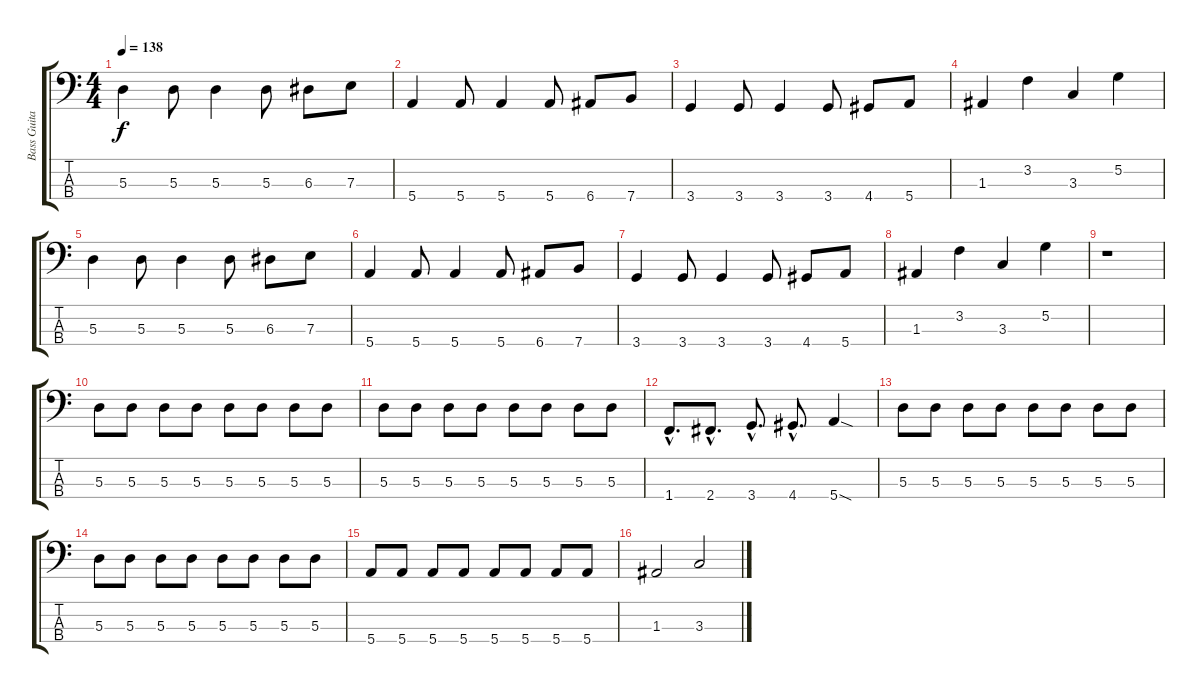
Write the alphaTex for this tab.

\track ("Bass Guitar" "Bass Guita") {instrument electricbasspick}
\staff {score tabs}
\tuning (G2 D2 A1 E1) {hide}
\ts (4 4)
\section ("" "")
\tempo 138
\clef f4
\ks c
5.3.4{dy f instrument electricbasspick} 5.3.8 5.3.4 5.3.8 6.3.8 7.3.8 |
5.4.4 5.4.8 5.4.4 5.4.8 6.4.8 7.4.8 |
3.4.4 3.4.8 3.4.4 3.4.8 4.4.8 5.4.8 |
1.3.4 3.2.4 3.3.4 5.2.4 |
5.3.4 5.3.8 5.3.4 5.3.8 6.3.8 7.3.8 |
5.4.4 5.4.8 5.4.4 5.4.8 6.4.8 7.4.8 |
3.4.4 3.4.8 3.4.4 3.4.8 4.4.8 5.4.8 |
1.3.4 3.2.4 3.3.4 5.2.4 |
r.1 |
5.3.8 5.3.8 5.3.8 5.3.8 5.3.8 5.3.8 5.3.8 5.3.8 |
5.3.8 5.3.8 5.3.8 5.3.8 5.3.8 5.3.8 5.3.8 5.3.8 |
1.4{hac}.8{d} 2.4{hac}.8{d} 3.4{hac}.8{d} 4.4{hac}.8{d} 5.4{sod}.4 |
\section ("" "")
5.3.8 5.3.8 5.3.8 5.3.8 5.3.8 5.3.8 5.3.8 5.3.8 |
5.3.8 5.3.8 5.3.8 5.3.8 5.3.8 5.3.8 5.3.8 5.3.8 |
5.4.8 5.4.8 5.4.8 5.4.8 5.4.8 5.4.8 5.4.8 5.4.8 |
1.3.2 3.3.2
